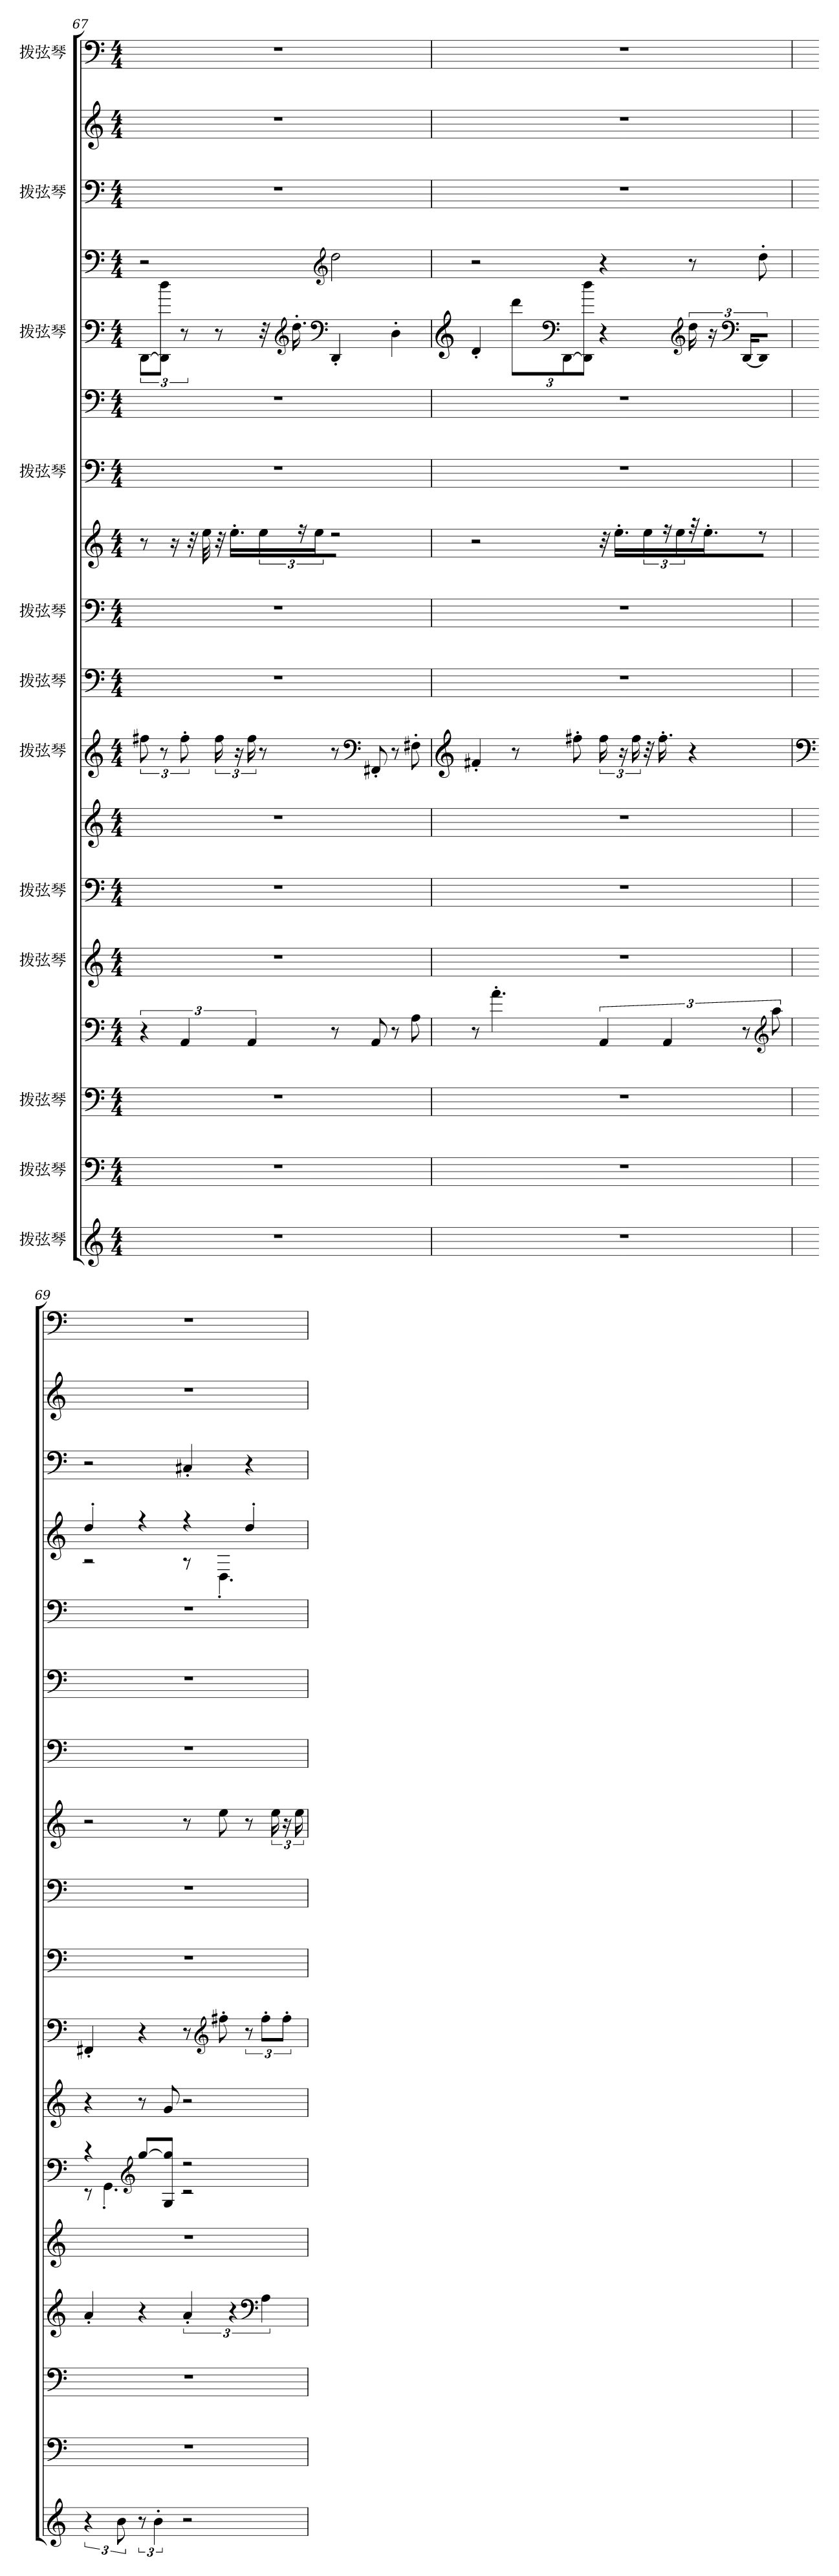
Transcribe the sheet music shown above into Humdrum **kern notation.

**kern	**kern	**kern	**kern	**kern	**kern	**kern	**kern	**kern	**kern	**kern	**kern	**kern	**kern	**kern	**kern	**kern	**kern
*part12	*part11	*part10	*part10	*part9	*part8	*part8	*part7	*part6	*part5	*part5	*part4	*part4	*part3	*part3	*part2	*part2	*part1
*staff18	*staff17	*staff16	*staff15	*staff14	*staff13	*staff12	*staff11	*staff10	*staff9	*staff8	*staff7	*staff6	*staff5	*staff4	*staff3	*staff2	*staff1
*I"拨弦琴	*I"拨弦琴	*I"拨弦琴	*	*I"拨弦琴	*I"拨弦琴	*	*I"拨弦琴	*I"拨弦琴	*I"拨弦琴	*	*I"拨弦琴	*	*I"拨弦琴	*	*I"拨弦琴	*	*I"拨弦琴
!!LO:PB:g=z
*clefG2	*clefF4	*clefF4	*clefF4	*clefG2	*clefF4	*clefG2	*clefG2	*clefF4	*clefF4	*clefG2	*clefF4	*clefF4	*clefF4	*clefF4	*clefF4	*clefG2	*clefF4
*k[]	*k[]	*k[]	*k[]	*k[]	*k[]	*k[]	*k[]	*k[]	*k[]	*k[]	*k[]	*k[]	*k[]	*k[]	*k[]	*k[]	*k[]
*M4/4	*M4/4	*M4/4	*M4/4	*M4/4	*M4/4	*M4/4	*M4/4	*M4/4	*M4/4	*M4/4	*M4/4	*M4/4	*M4/4	*M4/4	*M4/4	*M4/4	*M4/4
=67	=67	=67	=67	=67	=67	=67	=67	=67	=67	=67	=67	=67	=67	=67	=67	=67	=67
1r	1r	1r	6r	1r	1r	1r	12ff#X\	1r	1r	8r	1r	1r	[12DD\L	2r	1r	1r	1r
.	.	.	.	.	.	.	12r	.	.	.	.	.	12DD\] 12dd\J	.	.	.	.
.	.	.	.	.	.	.	.	.	.	16r	.	.	.	.	.	.	.
.	.	.	6AA/	.	.	.	12ff#'\	.	.	.	.	.	12r	.	.	.	.
.	.	.	.	.	.	.	.	.	.	32r	.	.	.	.	.	.	.
.	.	.	.	.	.	.	.	.	.	32ee\	.	.	.	.	.	.	.
.	.	.	.	.	.	.	24ff#\	.	.	32r	.	.	8r	.	.	.	.
.	.	.	.	.	.	.	.	.	.	16.ee'\LL	.	.	.	.	.	.	.
.	.	.	.	.	.	.	24r	.	.	.	.	.	.	.	.	.	.
.	.	.	6AA/	.	.	.	24ff#\	.	.	.	.	.	.	.	.	.	.
.	.	.	.	.	.	.	8r	.	.	24ee\JJ	.	.	32r	.	.	.	.
*	*	*	*	*	*	*	*	*	*	*	*	*	*clefG2	*	*	*	*
.	.	.	.	.	.	.	.	.	.	.	.	.	16.dd'\	.	.	.	.
.	.	.	.	.	.	.	.	.	.	24r	.	.	.	.	.	.	.
.	.	.	.	.	.	.	.	.	.	24ee\	.	.	.	.	.	.	.
*	*	*	*	*	*	*	*	*	*	*	*	*	*clefF4	*clefG2	*	*	*
.	.	.	8r	.	.	.	8r	.	.	2r	.	.	4DD'/	2dd\	.	.	.
*	*	*	*	*	*	*	*clefF4	*	*	*	*	*	*	*	*	*	*
.	.	.	8AA/	.	.	.	8FF#X'/	.	.	.	.	.	.	.	.	.	.
.	.	.	8r	.	.	.	8r	.	.	.	.	.	4D'\	.	.	.	.
.	.	.	8A\	.	.	.	8F#X'\	.	.	.	.	.	.	.	.	.	.
!!LO:PB:g=z
=68	=68	=68	=68	=68	=68	=68	=68	=68	=68	=68	=68	=68	=68	=68	=68	=68	=68
*	*	*	*	*	*	*	*clefG2	*	*	*	*	*	*clefG2	*	*	*	*
1r	1r	1r	8r	1r	1r	1r	4f#X'/	1r	1r	2r	1r	1r	4d'/	2r	1r	1r	1r
.	.	.	4.a'\	.	.	.	.	.	.	.	.	.	.	.	.	.	.
*	*	*	*	*	*	*	*	*	*	*	*	*	*Xbrackettup	*	*	*	*
.	.	.	.	.	.	.	8r	.	.	.	.	.	12ddd\L	.	.	.	.
*	*	*	*	*	*	*	*	*	*	*	*	*	*clefF4	*	*	*	*
.	.	.	.	.	.	.	.	.	.	.	.	.	[12DD\	.	.	.	.
.	.	.	.	.	.	.	8ff#X'\	.	.	.	.	.	.	.	.	.	.
.	.	.	.	.	.	.	.	.	.	.	.	.	12DD\] 12dd\J	.	.	.	.
.	.	.	6AA/	.	.	.	24ff#\	.	.	32r	.	.	4r	4r	.	.	.
.	.	.	.	.	.	.	.	.	.	16.ee'\LL	.	.	.	.	.	.	.
.	.	.	.	.	.	.	24r	.	.	.	.	.	.	.	.	.	.
.	.	.	.	.	.	.	24ff#\	.	.	.	.	.	.	.	.	.	.
.	.	.	.	.	.	.	32r	.	.	24ee\JJ	.	.	.	.	.	.	.
.	.	.	.	.	.	.	16.ff#'\	.	.	.	.	.	.	.	.	.	.
.	.	.	6AA/	.	.	.	.	.	.	24r	.	.	.	.	.	.	.
.	.	.	.	.	.	.	.	.	.	24ee\	.	.	.	.	.	.	.
*	*	*	*	*	*	*	*	*	*	*	*	*	*clefG2	*	*	*	*
*	*	*	*	*	*	*	*	*	*	*	*	*	*brackettup	*	*	*	*
.	.	.	.	.	.	.	4r	.	.	32r	.	.	24dd\	8r	.	.	.
.	.	.	.	.	.	.	.	.	.	16.ee'\	.	.	.	.	.	.	.
.	.	.	.	.	.	.	.	.	.	.	.	.	24r	.	.	.	.
*	*	*	*	*	*	*	*	*	*	*	*	*	*clefF4	*	*	*	*
.	.	.	12r	.	.	.	.	.	.	.	.	.	[24DD/KL	.	.	.	.
.	.	.	.	.	.	.	.	.	.	8r	.	.	8DD/J]	8dd'\	.	.	.
*	*	*	*clefG2	*	*	*	*	*	*	*	*	*	*	*	*	*	*
.	.	.	12aa\	.	.	.	.	.	.	.	.	.	.	.	.	.	.
=69	=69	=69	=69	=69	=69	=69	=69	=69	=69	=69	=69	=69	=69	=69	=69	=69	=69
*	*	*	*	*	*	*	*clefF4	*	*	*	*	*	*	*	*	*	*
*	*	*	*	*	*^	*	*	*	*	*	*	*	*	*^	*	*	*
6r	1r	1r	4a'/	1r	4r	8r	4r	4FF#X'/	1r	1r	2r	1r	1r	1r	4dd'/	2r	2r	1r	1r
.	.	.	.	.	.	4.GG'\	.	.	.	.	.	.	.	.	.	.	.	.	.
12b\	.	.	.	.	.	.	.	.	.	.	.	.	.	.	.	.	.	.	.
*	*	*	*	*	*clefG2	*	*	*	*	*	*	*	*	*	*	*	*	*	*
12r	.	.	4r	.	[8gg/L	.	8r	4r	.	.	.	.	.	.	4r	.	.	.	.
6b'\	.	.	.	.	.	.	.	.	.	.	.	.	.	.	.	.	.	.	.
.	.	.	.	.	8G/ 8gg/]J	.	8g/	.	.	.	.	.	.	.	.	.	.	.	.
2r	.	.	6a'/	.	2r	2r	2r	8r	.	.	8r	.	.	.	4r	8r	4C#X'/	.	.
*	*	*	*	*	*	*	*	*clefG2	*	*	*	*	*	*	*	*	*	*	*
.	.	.	.	.	.	.	.	8ff#X'\	.	.	8ee\	.	.	.	.	4.D'\	.	.	.
.	.	.	6r	.	.	.	.	.	.	.	.	.	.	.	.	.	.	.	.
.	.	.	.	.	.	.	.	12r	.	.	8r	.	.	.	4dd'/	.	4r	.	.
*	*	*	*clefF4	*	*	*	*	*	*	*	*	*	*	*	*	*	*	*	*
.	.	.	6A\	.	.	.	.	12ff#'\L	.	.	.	.	.	.	.	.	.	.	.
.	.	.	.	.	.	.	.	.	.	.	24ee\	.	.	.	.	.	.	.	.
.	.	.	.	.	.	.	.	12ff#'\J	.	.	24r	.	.	.	.	.	.	.	.
.	.	.	.	.	.	.	.	.	.	.	24ee\	.	.	.	.	.	.	.	.
*	*	*	*	*	*v	*v	*	*	*	*	*	*	*	*	*v	*v	*	*	*
=	=	=	=	=	=	=	=	=	=	=	=	=	=	=	=	=	=
*-	*-	*-	*-	*-	*-	*-	*-	*-	*-	*-	*-	*-	*-	*-	*-	*-	*-
